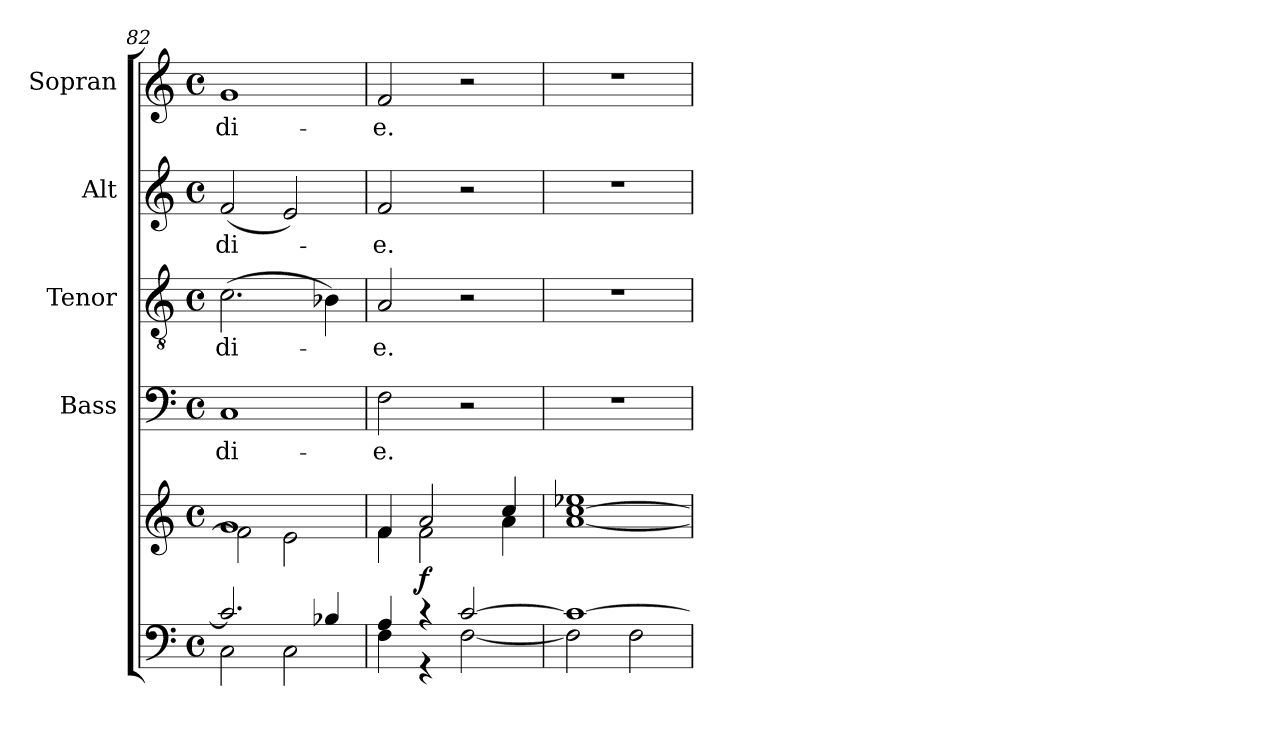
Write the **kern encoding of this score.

**kern	**kern	**dynam	**kern	**text	**kern	**text	**kern	**text	**kern	**text
*part5	*part5	*part5	*part4	*part4	*part3	*part3	*part2	*part2	*part1	*part1
*staff6	*staff5	*staff5/6	*staff4	*staff4	*staff3	*staff3	*staff2	*staff2	*staff1	*staff1
*	*	*	*I"Bass	*	*I"Tenor	*	*I"Alt	*	*I"Sopran	*
*	*	*	*I'B.	*	*I'T.	*	*I'A.	*	*I'S.	*
*clefF4	*clefG2	*	*clefF4	*	*clefGv2	*	*clefG2	*	*clefG2	*
*k[]	*k[]	*	*k[]	*	*k[]	*	*k[]	*	*k[]	*
*C:	*C:	*	*C:	*	*C:	*	*C:	*	*C:	*
*M4/4	*M4/4	*	*M4/4	*	*M4/4	*	*M4/4	*	*M4/4	*
*met(c)	*met(c)	*	*met(c)	*	*met(c)	*	*met(c)	*	*met(c)	*
=82	=82	=82	=82	=82	=82	=82	=82	=82	=82	=82
*^	*^	*	*	*	*	*	*	*	*	*
!	!	!	!	!	!	!LO:LY:b	!	!LO:LY:b	!	!LO:LY:b	!	!LO:LY:b
2.c/]	2C\	1g	2f\]	.	1C	di-	(>2.c\	di-	(<2f/	di-	1g	di-
.	2C\	.	2e\	.	.	.	.	.	2e/)	.	.	.
4B-X/	.	.	.	.	.	.	4B-X\)	.	.	.	.	.
!!LO:LB:g=z
=83	=83	=83	=83	=83	=83	=83	=83	=83	=83	=83	=83	=83
!	!	!	!	!	!	!LO:LY:b	!	!LO:LY:b	!	!LO:LY:b	!	!LO:LY:b
4A/	4F\	4f/	4f\	.	2F\	-e.	2A/	-e.	2f/	-e.	2f/	-e.
!	!	!	!	!LO:DY:b	!	!	!	!	!	!	!	!
4r	4r	2a/	2f\	f	.	.	.	.	.	.	.	.
[>2c/	[<2F\	.	.	.	2r	.	2r	.	2r	.	2r	.
.	.	4cc/	4a\	.	.	.	.	.	.	.	.	.
*	*	*v	*v	*	*	*	*	*	*	*	*	*
=84	=84	=84	=84	=84	=84	=84	=84	=84	=84	=84	=84
1c_	2F\]	[1a [1cc 1ee-X	.	1r	.	1r	.	1r	.	1r	.
.	2F\	.	.	.	.	.	.	.	.	.	.
*v	*v	*	*	*	*	*	*	*	*	*	*
=	=	=	=	=	=	=	=	=	=	=
*-	*-	*-	*-	*-	*-	*-	*-	*-	*-	*-
